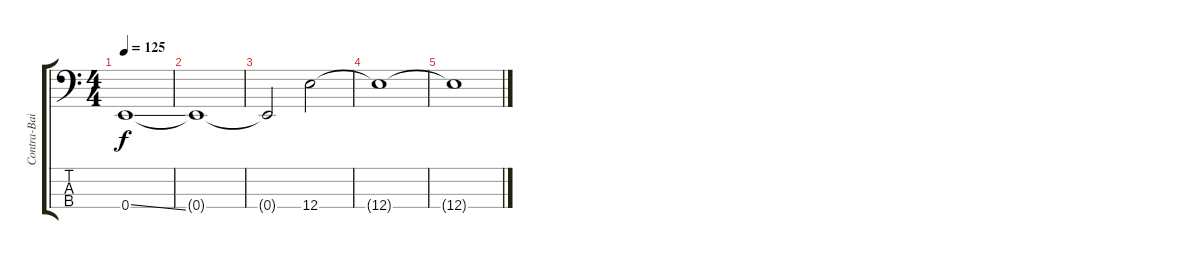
\track ("Contra-Baixo" "Contra-Bai") {instrument electricbasspick}
\staff {score tabs}
\tuning (G2 D2 A1 E1) {hide}
\ts (4 4)
\tempo 125
\clef f4
\ks c
0.4{ss}.1{dy f} |
0.4{t}.1 |
0.4{t}.2 12.4.2 |
12.4{t}.1{volume 1} |
12.4{t}.1
